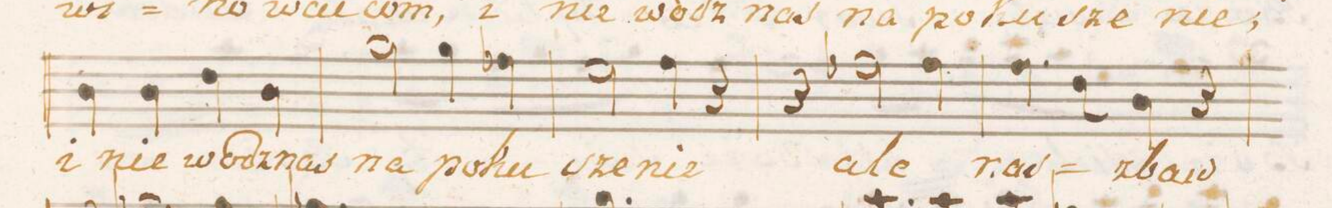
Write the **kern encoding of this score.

**kern	**text	**dynam
*I"Soprano.	*	*
*clefC1	*	*
*k[b-e-a-d-]	*	*
*met(C.)	*	*
*M4/4	*	*
4g\	i	.
4g\	nie	.
4b-\	wodz	.
4g\	nas	.
=42	=42	=42
2ee-\	na	.
4ee-\	po-	.
4dd-X\	-ku-	.
=43	=43	=43
2cc\	-sze-	.
4dd-\	-nie	.
4r	.	.
=44	=44	=44
4r	.	.
2dd-X\	ale	.
4dd-\	.	.
=45	=45	=45
4.dd-\	nas	.
8b-\	.	.
4g\	zbaw	.
4r	.	.
=46	=46	=46
*-	*-	*-
